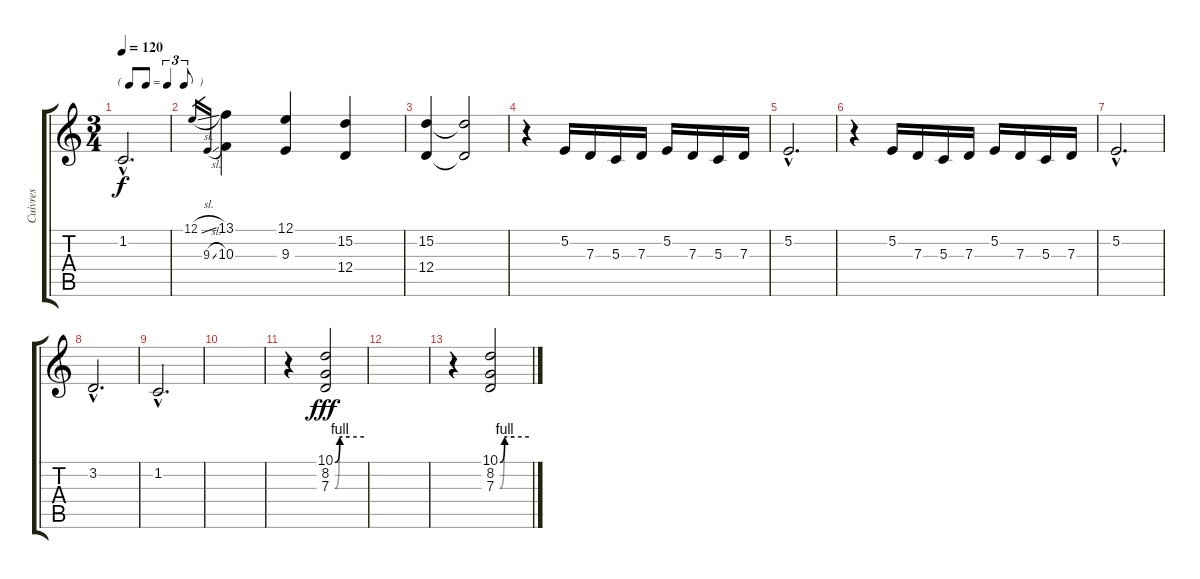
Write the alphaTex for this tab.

\track ("Cuivres" "Cuivres") {instrument frenchhorn}
\staff {score tabs}
\tuning (E4 B3 G3 D3 A2 E2) {hide}
\ts (3 4)
\tf triplet8th
\tempo 120
\clef g2
\ks c
1.2{hac}.2{d dy f} |
12.1{sl}.16{gr} 9.3{sl}.16{gr} (13.1 10.3).4 (12.1 9.3).4 (15.2 12.4).4 |
(15.2 12.4).4 (15.2{t} 12.4{t}).2 |
r.4 5.2.16 7.3.16 5.3.16 7.3.16 5.2.16 7.3.16 5.3.16 7.3.16 |
5.2{hac}.2{d} |
r.4 5.2.16 7.3.16 5.3.16 7.3.16 5.2.16 7.3.16 5.3.16 7.3.16 |
5.2{hac}.2{d} |
3.2{hac}.2{d} |
1.2{hac}.2{d} |
|
r.4 (10.1{be (custom 0 0 10 4 15 4 30 4 60 4)} 8.2 7.3{be (custom 0 0 9 4 15 4 30 4 60 4)}).2{dy fff} |
|
r.4 (10.1{be (custom 0 0 10 4 15 4 30 4 60 4)} 8.2 7.3{be (custom 0 0 9 4 15 4 30 4 60 4)}).2
